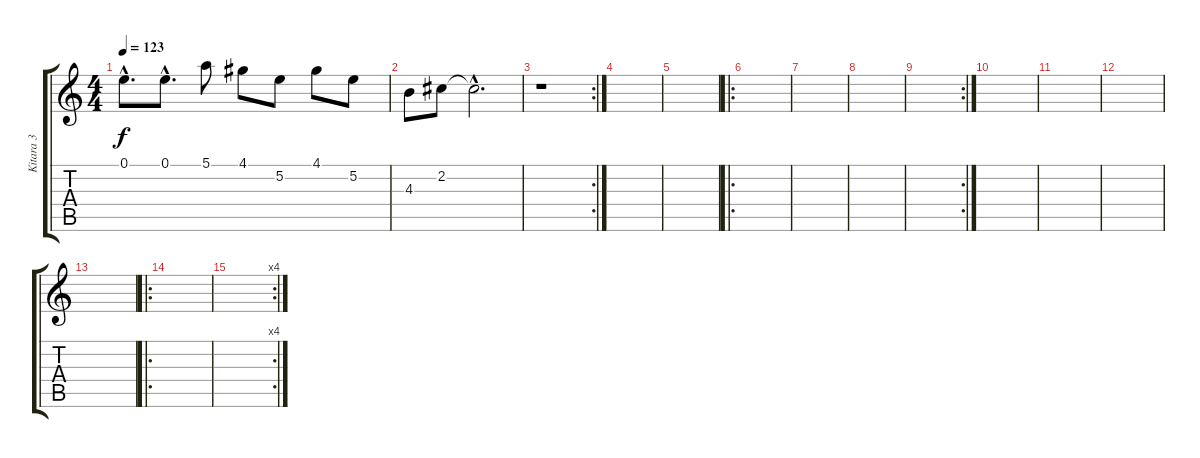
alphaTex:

\track ("Kitara 3" "Kitara 3") {instrument acousticguitarnylon}
\staff {score tabs}
\tuning (E4 B3 G3 D3 A2 E2) {hide}
\ts (4 4)
\tempo 123
\clef g2
\ks c
0.1{hac}.8{d dy f} 0.1{hac}.8{d} 5.1.8 4.1.8 5.2.8 4.1.8 5.2.8 |
4.3.8 2.2.8 2.2{hac t}.2{d} |
\rc 2
r.1 |
|
|
\ro
|
|
|
\rc 2
|
|
|
|
|
\ro
|
\rc 4
